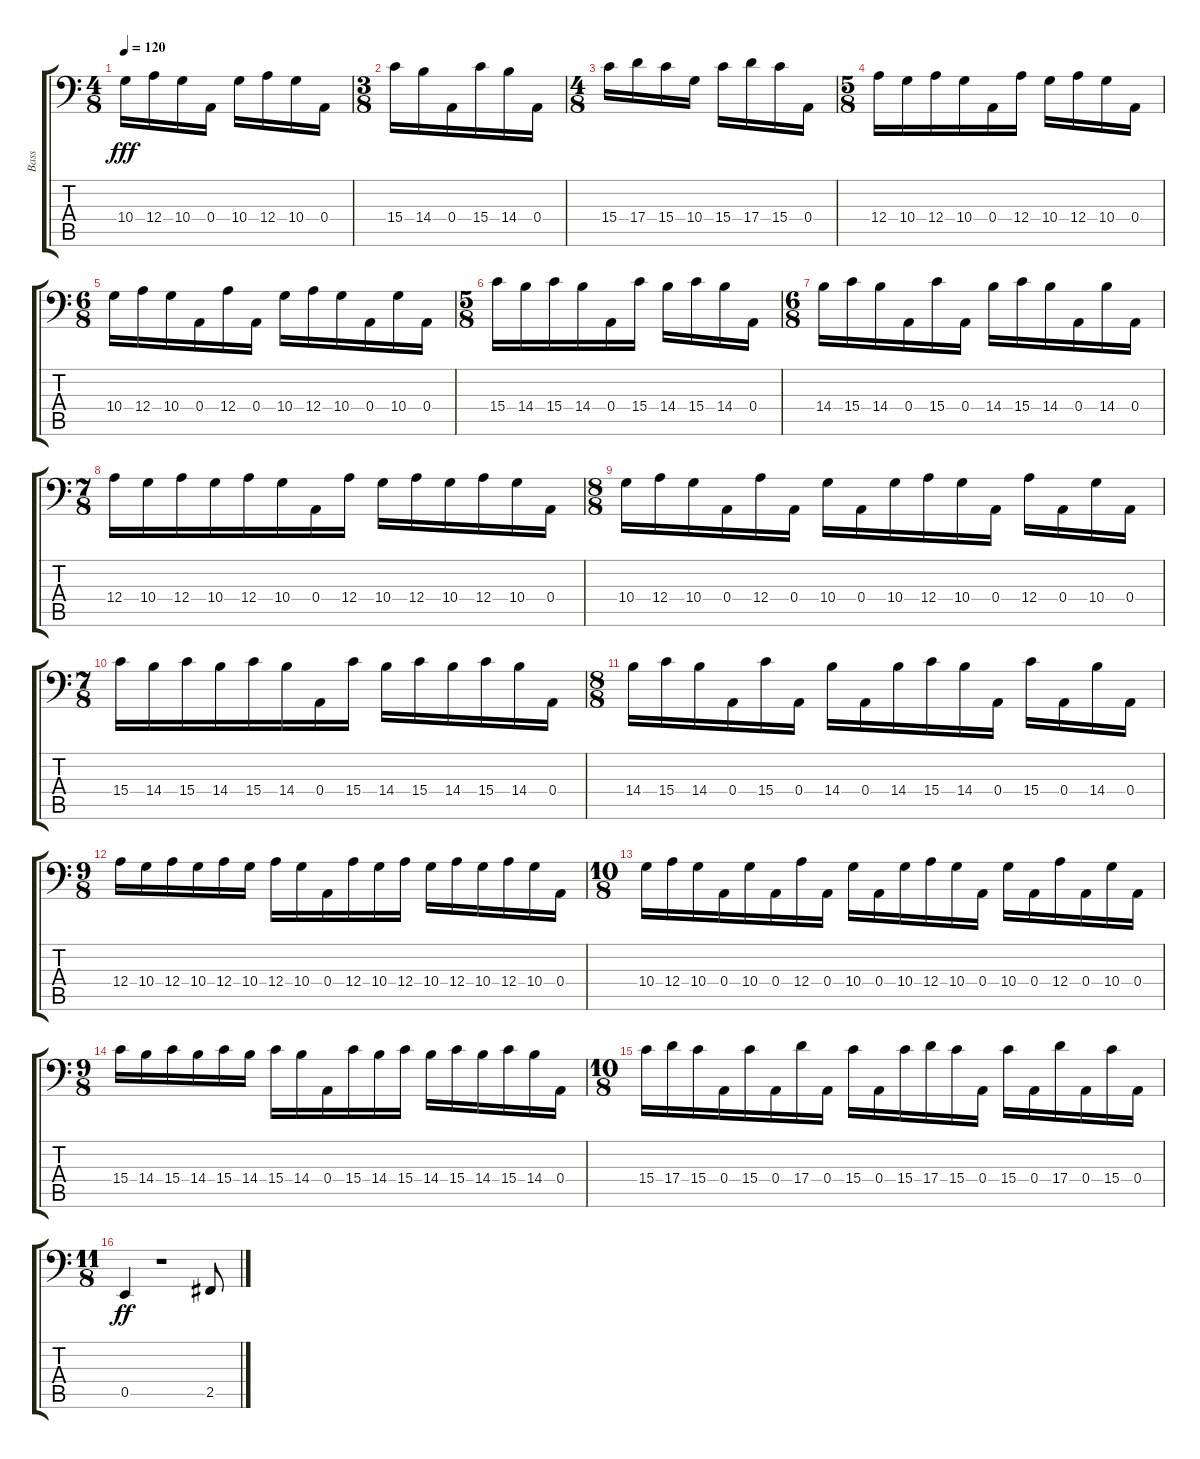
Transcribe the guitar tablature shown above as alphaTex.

\track ("Bass" "Bass") {instrument electricbassfinger}
\staff {score tabs}
\tuning (C3 G2 D2 A1 E1 B0) {hide}
\ts (4 8)
\tempo 120
\clef f4
\ks c
10.4.16{dy fff} 12.4.16 10.4.16 0.4.16 10.4.16 12.4.16 10.4.16 0.4.16 |
\ts (3 8)
15.4.16 14.4.16 0.4.16 15.4.16 14.4.16 0.4.16 |
\ts (4 8)
15.4.16 17.4.16 15.4.16 10.4.16 15.4.16 17.4.16 15.4.16 0.4.16 |
\ts (5 8)
12.4.16 10.4.16 12.4.16 10.4.16 0.4.16 12.4.16 10.4.16 12.4.16 10.4.16 0.4.16 |
\ts (6 8)
10.4.16 12.4.16 10.4.16 0.4.16 12.4.16 0.4.16 10.4.16 12.4.16 10.4.16 0.4.16 10.4.16 0.4.16 |
\ts (5 8)
15.4.16 14.4.16 15.4.16 14.4.16 0.4.16 15.4.16 14.4.16 15.4.16 14.4.16 0.4.16 |
\ts (6 8)
14.4.16 15.4.16 14.4.16 0.4.16 15.4.16 0.4.16 14.4.16 15.4.16 14.4.16 0.4.16 14.4.16 0.4.16 |
\ts (7 8)
12.4.16 10.4.16 12.4.16 10.4.16 12.4.16 10.4.16 0.4.16 12.4.16 10.4.16 12.4.16 10.4.16 12.4.16 10.4.16 0.4.16 |
\ts (8 8)
10.4.16 12.4.16 10.4.16 0.4.16 12.4.16 0.4.16 10.4.16 0.4.16 10.4.16 12.4.16 10.4.16 0.4.16 12.4.16 0.4.16 10.4.16 0.4.16 |
\ts (7 8)
15.4.16 14.4.16 15.4.16 14.4.16 15.4.16 14.4.16 0.4.16 15.4.16 14.4.16 15.4.16 14.4.16 15.4.16 14.4.16 0.4.16 |
\ts (8 8)
14.4.16 15.4.16 14.4.16 0.4.16 15.4.16 0.4.16 14.4.16 0.4.16 14.4.16 15.4.16 14.4.16 0.4.16 15.4.16 0.4.16 14.4.16 0.4.16 |
\ts (9 8)
12.4.16 10.4.16 12.4.16 10.4.16 12.4.16 10.4.16 12.4.16 10.4.16 0.4.16 12.4.16 10.4.16 12.4.16 10.4.16 12.4.16 10.4.16 12.4.16 10.4.16 0.4.16 |
\ts (10 8)
10.4.16 12.4.16 10.4.16 0.4.16 10.4.16 0.4.16 12.4.16 0.4.16 10.4.16 0.4.16 10.4.16 12.4.16 10.4.16 0.4.16 10.4.16 0.4.16 12.4.16 0.4.16 10.4.16 0.4.16 |
\ts (9 8)
15.4.16 14.4.16 15.4.16 14.4.16 15.4.16 14.4.16 15.4.16 14.4.16 0.4.16 15.4.16 14.4.16 15.4.16 14.4.16 15.4.16 14.4.16 15.4.16 14.4.16 0.4.16 |
\ts (10 8)
15.4.16 17.4.16 15.4.16 0.4.16 15.4.16 0.4.16 17.4.16 0.4.16 15.4.16 0.4.16 15.4.16 17.4.16 15.4.16 0.4.16 15.4.16 0.4.16 17.4.16 0.4.16 15.4.16 0.4.16 |
\ts (11 8)
0.5.4{dy ff} r.1 2.5.8
